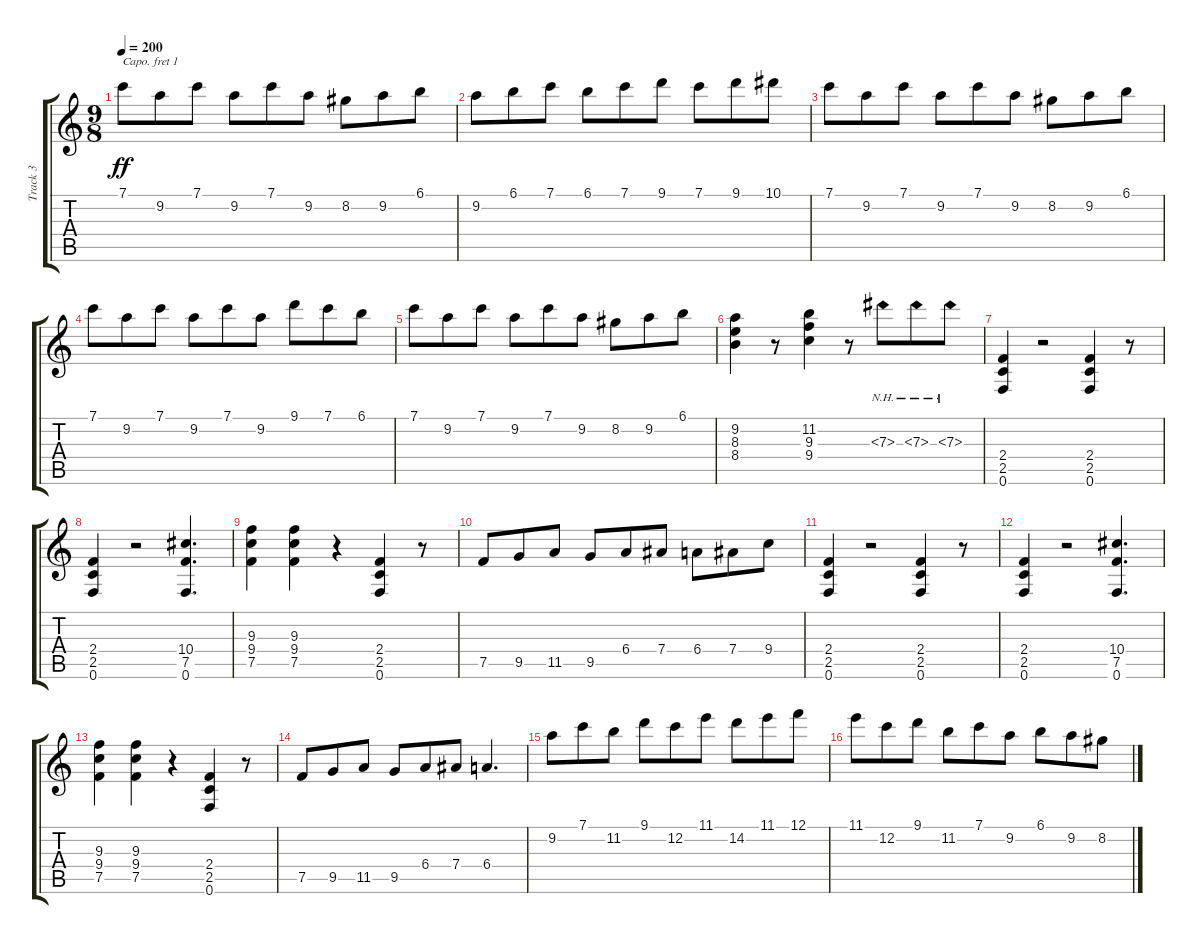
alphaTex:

\track ("Track 3" "Track 3") {instrument distortionguitar}
\staff {score tabs}
\capo 1
\tuning (E4 B3 G3 D3 A2 E2) {hide}
\ts (9 8)
\tempo 200
\clef g2
\ks c
7.1.8{dy ff} 9.2.8 7.1.8 9.2.8 7.1.8 9.2.8 8.2.8 9.2.8 6.1.8 |
9.2.8 6.1.8 7.1.8 6.1.8 7.1.8 9.1.8 7.1.8 9.1.8 10.1.8 |
7.1.8 9.2.8 7.1.8 9.2.8 7.1.8 9.2.8 8.2.8 9.2.8 6.1.8 |
7.1.8 9.2.8 7.1.8 9.2.8 7.1.8 9.2.8 9.1.8 7.1.8 6.1.8 |
7.1.8 9.2.8 7.1.8 9.2.8 7.1.8 9.2.8 8.2.8 9.2.8 6.1.8 |
(9.2 8.3 8.4).4 r.8 (11.2 9.3 9.4).4 r.8 7.3{nh}.8 7.3{nh}.8 7.3{nh}.8 |
(2.4 2.5 0.6).4 r.2 (2.4 2.5 0.6).4 r.8 |
(2.4 2.5 0.6).4 r.2 (10.4 7.5 0.6).4{d} |
(9.3 9.4 7.5).4 (9.3 9.4 7.5).4 r.4 (2.4 2.5 0.6).4 r.8 |
7.5.8 9.5.8 11.5.8 9.5.8 6.4.8 7.4.8 6.4.8 7.4.8 9.4.8 |
(2.4 2.5 0.6).4 r.2 (2.4 2.5 0.6).4 r.8 |
(2.4 2.5 0.6).4 r.2 (10.4 7.5 0.6).4{d} |
(9.3 9.4 7.5).4 (9.3 9.4 7.5).4 r.4 (2.4 2.5 0.6).4 r.8 |
7.5.8 9.5.8 11.5.8 9.5.8 6.4.8 7.4.8 6.4.4{d} |
9.2.8 7.1.8 11.2.8 9.1.8 12.2.8 11.1.8 14.2.8 11.1.8 12.1.8 |
11.1.8 12.2.8 9.1.8 11.2.8 7.1.8 9.2.8 6.1.8 9.2.8 8.2.8
